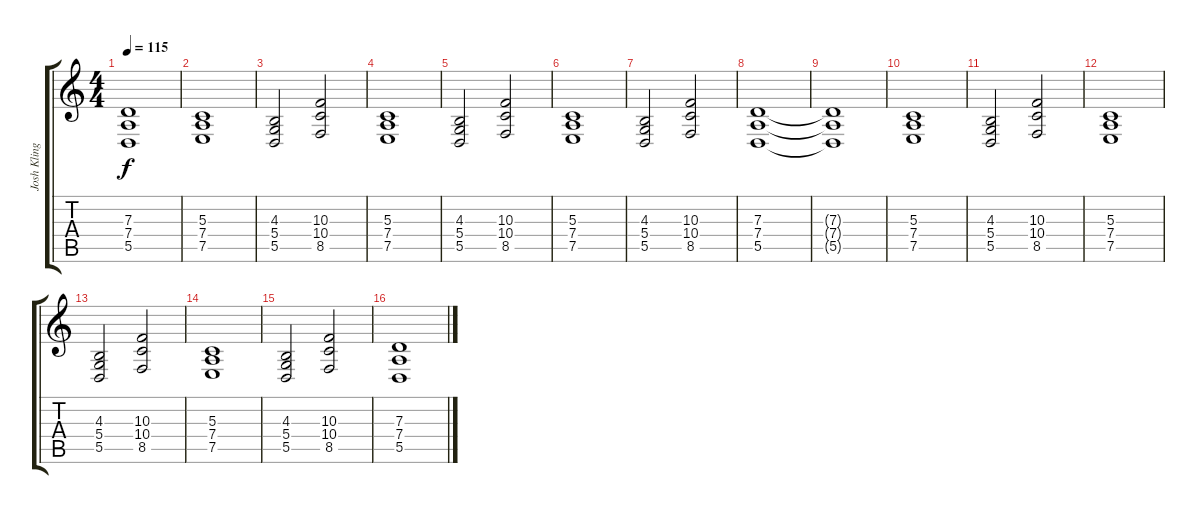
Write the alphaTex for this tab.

\track ("Josh Klinghoffer " "Josh Kling") {instrument stringensemble2}
\staff {score tabs}
\tuning (E4 B3 G3 D3 A2 E2) {hide}
\ts (4 4)
\tempo 115
\clef g2
\ks c
(7.3{t} 7.4{t} 5.5{t}).1{dy f} |
(5.3 7.4 7.5).1{volume 10 instrument stringensemble2} |
(4.3 5.4 5.5).2 (10.3 10.4 8.5).2 |
(5.3 7.4 7.5).1 |
(4.3 5.4 5.5).2 (10.3 10.4 8.5).2 |
(5.3 7.4 7.5).1 |
(4.3 5.4 5.5).2 (10.3 10.4 8.5).2 |
(7.3 7.4 5.5).1 |
(7.3{t} 7.4{t} 5.5{t}).1 |
(5.3 7.4 7.5).1{volume 10 instrument stringensemble2} |
(4.3 5.4 5.5).2 (10.3 10.4 8.5).2 |
(5.3 7.4 7.5).1 |
(4.3 5.4 5.5).2 (10.3 10.4 8.5).2 |
(5.3 7.4 7.5).1 |
(4.3 5.4 5.5).2 (10.3 10.4 8.5).2 |
(7.3 7.4 5.5).1
